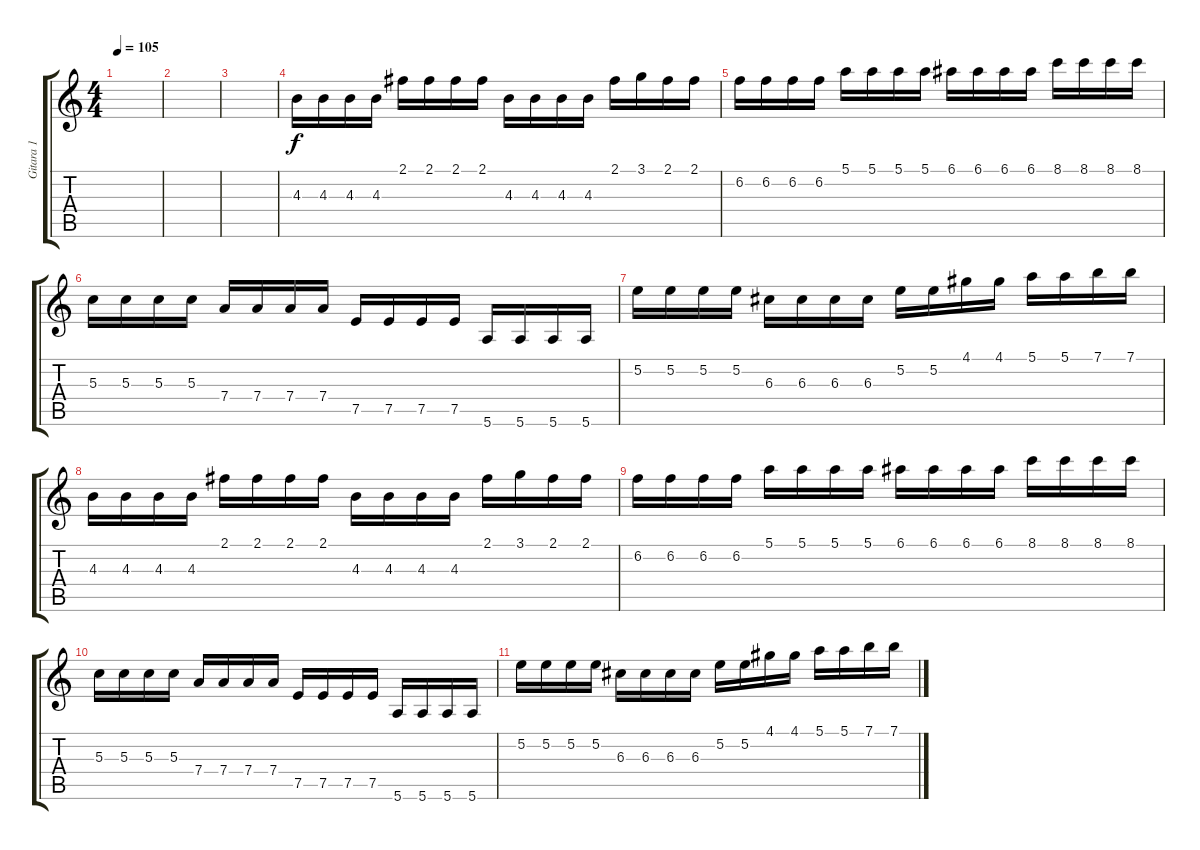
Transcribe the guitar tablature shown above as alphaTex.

\track ("Gitara 1" "Gitara 1") {instrument overdrivenguitar}
\staff {score tabs}
\tuning (E4 B3 G3 D3 A2 E2) {hide}
\ts (4 4)
\tempo 105
\clef g2
\ks c
|
|
|
4.3.16 4.3.16 4.3.16 4.3.16 2.1.16 2.1.16 2.1.16 2.1.16 4.3.16 4.3.16 4.3.16 4.3.16 2.1.16 3.1.16 2.1.16 2.1.16 |
6.2.16 6.2.16 6.2.16 6.2.16 5.1.16 5.1.16 5.1.16 5.1.16 6.1.16 6.1.16 6.1.16 6.1.16 8.1.16 8.1.16 8.1.16 8.1.16 |
5.3.16 5.3.16 5.3.16 5.3.16 7.4.16 7.4.16 7.4.16 7.4.16 7.5.16 7.5.16 7.5.16 7.5.16 5.6.16 5.6.16 5.6.16 5.6.16 |
5.2.16 5.2.16 5.2.16 5.2.16 6.3.16 6.3.16 6.3.16 6.3.16 5.2.16 5.2.16 4.1.16 4.1.16 5.1.16 5.1.16 7.1.16 7.1.16 |
4.3.16 4.3.16 4.3.16 4.3.16 2.1.16 2.1.16 2.1.16 2.1.16 4.3.16 4.3.16 4.3.16 4.3.16 2.1.16 3.1.16 2.1.16 2.1.16 |
6.2.16 6.2.16 6.2.16 6.2.16 5.1.16 5.1.16 5.1.16 5.1.16 6.1.16 6.1.16 6.1.16 6.1.16 8.1.16 8.1.16 8.1.16 8.1.16 |
5.3.16 5.3.16 5.3.16 5.3.16 7.4.16 7.4.16 7.4.16 7.4.16 7.5.16 7.5.16 7.5.16 7.5.16 5.6.16 5.6.16 5.6.16 5.6.16 |
5.2.16 5.2.16 5.2.16 5.2.16 6.3.16 6.3.16 6.3.16 6.3.16 5.2.16 5.2.16 4.1.16 4.1.16 5.1.16 5.1.16 7.1.16 7.1.16
